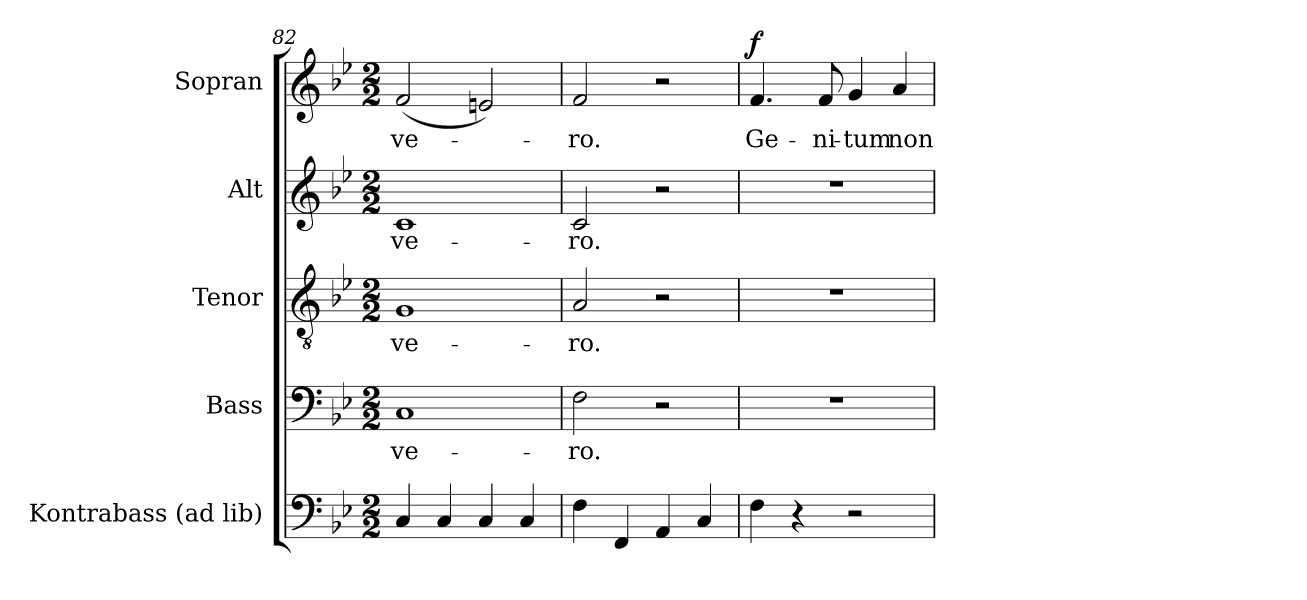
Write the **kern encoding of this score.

**kern	**kern	**text	**kern	**text	**kern	**text	**kern	**text	**dynam
*part5	*part4	*part4	*part3	*part3	*part2	*part2	*part1	*part1	*part1
*staff5	*staff4	*staff4	*staff3	*staff3	*staff2	*staff2	*staff1	*staff1	*staff1
*I"Kontrabass (ad lib)	*I"Bass	*	*I"Tenor	*	*I"Alt	*	*I"Sopran	*	*
*I'Kb.	*I'B.	*	*I'T.	*	*I'A.	*	*I'S.	*	*
*clefF4	*clefF4	*	*clefGv2	*	*clefG2	*	*clefG2	*	*
*ITrd7c12	*	*	*	*	*	*	*	*	*
*k[b-e-]	*k[b-e-]	*	*k[b-e-]	*	*k[b-e-]	*	*k[b-e-]	*	*
*B-:	*B-:	*	*B-:	*	*B-:	*	*B-:	*	*
*M2/2	*M2/2	*	*M2/2	*	*M2/2	*	*M2/2	*	*
=82	=82	=82	=82	=82	=82	=82	=82	=82	=82
!	!	!LO:LY:b	!	!LO:LY:b	!	!LO:LY:b	!	!LO:LY:b	!
4CC/	1C	ve-	1G	ve-	1c	ve-	(<2f/	ve-	.
4CC/	.	.	.	.	.	.	.	.	.
4CC/	.	.	.	.	.	.	2en/)	.	.
4CC/	.	.	.	.	.	.	.	.	.
=83	=83	=83	=83	=83	=83	=83	=83	=83	=83
!	!	!LO:LY:b	!	!LO:LY:b	!	!LO:LY:b	!	!LO:LY:b	!
4FF\	2F\	-ro.	2A/	-ro.	2c/	-ro.	2f/	-ro.	.
4FFF/	.	.	.	.	.	.	.	.	.
4AAA/	2r	.	2r	.	2r	.	2r	.	.
4CC/	.	.	.	.	.	.	.	.	.
!!LO:LB:g=z
=84	=84	=84	=84	=84	=84	=84	=84	=84	=84
!	!	!	!	!	!	!	!	!LO:LY:b	!LO:DY:a
4FF\	1r	.	1r	.	1r	.	4.f/	Ge-	f
4r	.	.	.	.	.	.	.	.	.
!	!	!	!	!	!	!	!	!LO:LY:b	!
.	.	.	.	.	.	.	8f/	-ni-	.
!	!	!	!	!	!	!	!	!LO:LY:b	!
2r	.	.	.	.	.	.	4g/	-tum	.
!	!	!	!	!	!	!	!	!LO:LY:b	!
.	.	.	.	.	.	.	4a/	non	.
=	=	=	=	=	=	=	=	=	=
*-	*-	*-	*-	*-	*-	*-	*-	*-	*-
